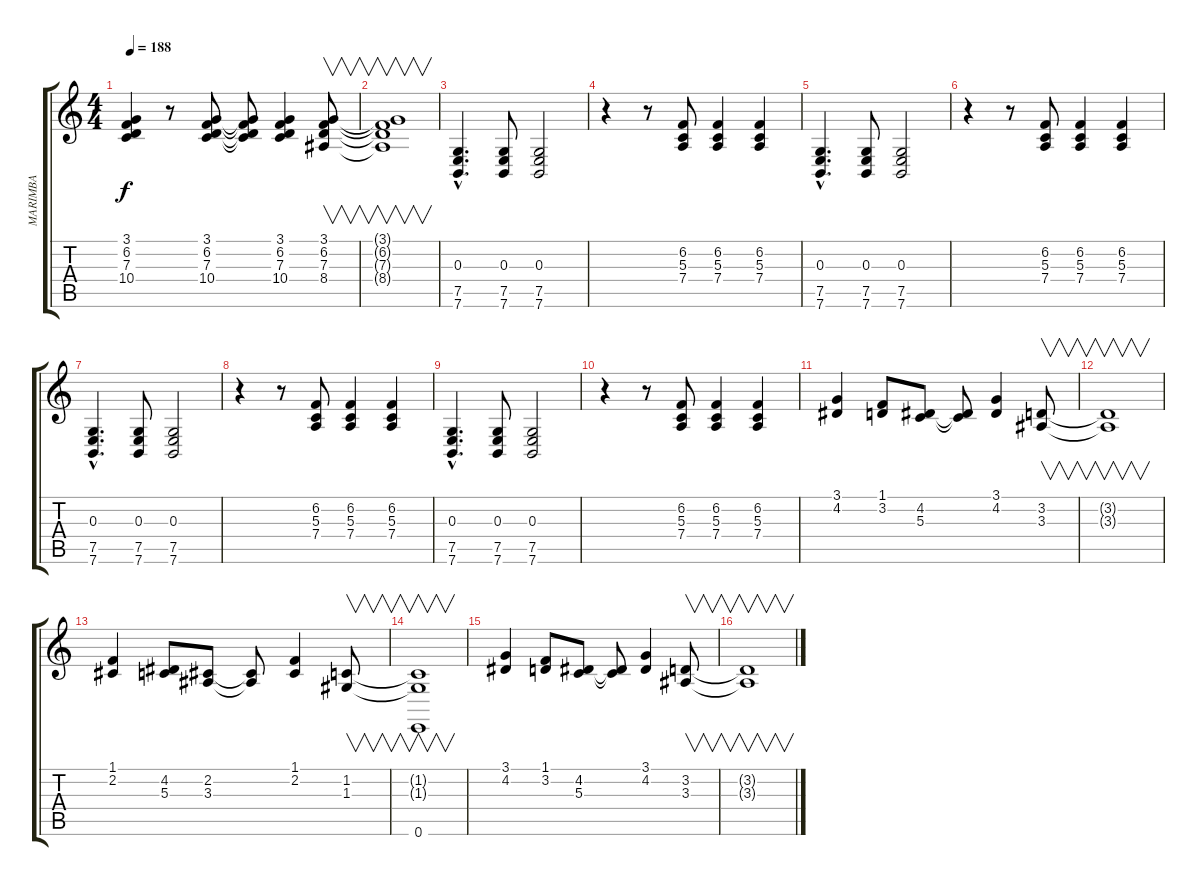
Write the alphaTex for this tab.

\track ("MARIMBA" "MARIMBA") {instrument marimba}
\staff {score tabs}
\tuning (E4 B3 G3 D3 A2 E2) {hide}
\ts (4 4)
\tempo 188
\clef g2
\ks c
(3.1 6.2 7.3 10.4).4{dy f} r.8 (3.1 6.2 7.3 10.4).8 (3.1{t} 6.2{t} 7.3{t} 10.4{t}).8 (3.1 6.2 7.3 10.4).4 (3.1 6.2 7.3 8.4).8{v} |
(3.1{t} 6.2{t} 7.3{t} 8.4{t}).1{v} |
(0.3{hac} 7.5{hac} 7.6{hac}).4{d} (0.3 7.5 7.6).8 (0.3 7.5 7.6).2 |
r.4 r.8 (6.2 5.3 7.4).8 (6.2 5.3 7.4).4 (6.2 5.3 7.4).4 |
(0.3{hac} 7.5{hac} 7.6{hac}).4{d} (0.3 7.5 7.6).8 (0.3 7.5 7.6).2 |
r.4 r.8 (6.2 5.3 7.4).8 (6.2 5.3 7.4).4 (6.2 5.3 7.4).4 |
(0.3{hac} 7.5{hac} 7.6{hac}).4{d} (0.3 7.5 7.6).8 (0.3 7.5 7.6).2 |
r.4 r.8 (6.2 5.3 7.4).8 (6.2 5.3 7.4).4 (6.2 5.3 7.4).4 |
(0.3{hac} 7.5{hac} 7.6{hac}).4{d} (0.3 7.5 7.6).8 (0.3 7.5 7.6).2 |
r.4 r.8 (6.2 5.3 7.4).8 (6.2 5.3 7.4).4 (6.2 5.3 7.4).4 |
(3.1 4.2).4 (1.1 3.2).8 (4.2 5.3).8 (4.2{t} 5.3{t}).8 (3.1 4.2).4 (3.2 3.3).8{v} |
(3.2{t} 3.3{t}).1{v} |
(1.1 2.2).4 (4.2 5.3).8 (2.2 3.3).8 (2.2{t} 3.3{t}).8 (1.1 2.2).4 (1.2 1.3).8{v} |
(1.2{t} 1.3{t} 0.6).1{v} |
(3.1 4.2).4 (1.1 3.2).8 (4.2 5.3).8 (4.2{t} 5.3{t}).8 (3.1 4.2).4 (3.2 3.3).8{v} |
(3.2{t} 3.3{t}).1{v}
